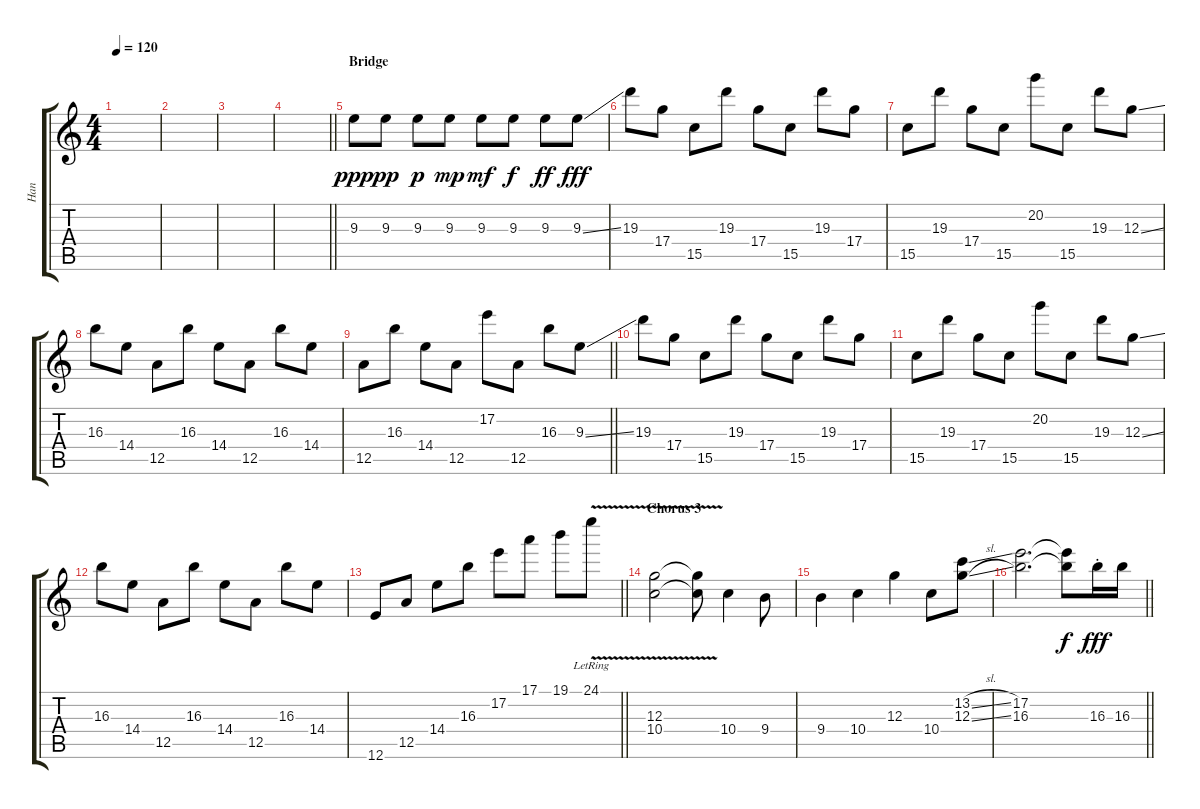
\track ("Han" "Han") {instrument overdrivenguitar}
\staff {score tabs}
\tuning (E4 B3 G3 D3 A2 E2) {hide}
\ts (4 4)
\tempo 120
\clef g2
\ks c
|
|
|
\barLineRight lightlight
|
\section ("" "Bridge")
9.3.8{dy ppp} 9.3.8{dy pp} 9.3.8{dy p} 9.3.8{dy mp} 9.3.8{dy mf} 9.3.8{dy f} 9.3.8{dy ff} 9.3{ss}.8{dy fff} |
19.3.8 17.4.8 15.5.8 19.3.8 17.4.8 15.5.8 19.3.8 17.4.8 |
15.5.8 19.3.8 17.4.8 15.5.8 20.2.8 15.5.8 19.3.8 12.3{ss}.8 |
16.3.8 14.4.8 12.5.8 16.3.8 14.4.8 12.5.8 16.3.8 14.4.8 |
\barLineRight lightlight
12.5.8 16.3.8 14.4.8 12.5.8 17.2.8 12.5.8 16.3.8 9.3{ss}.8 |
19.3.8 17.4.8 15.5.8 19.3.8 17.4.8 15.5.8 19.3.8 17.4.8 |
15.5.8 19.3.8 17.4.8 15.5.8 20.2.8 15.5.8 19.3.8 12.3{ss}.8 |
16.3.8 14.4.8 12.5.8 16.3.8 14.4.8 12.5.8 16.3.8 14.4.8 |
\barLineRight lightlight
12.6.8 12.5.8 14.4.8 16.3.8 17.2.8 17.1.8 19.1.8 24.1{v lr}.8 |
\section ("" "Chorus 3")
(12.3{v} 10.4{v}).2 (12.3{v t} 10.4{v t}).8 10.4.4 9.4.8 |
9.4.4 10.4.4 12.3.4 10.4.8 (13.2{sl} 12.3{sl}).8 |
\barLineRight lightlight
(17.2 16.3).2{d} (17.2{t} 16.3{t}).8{dy f} 16.3{st}.16{dy fff} 16.3.16
